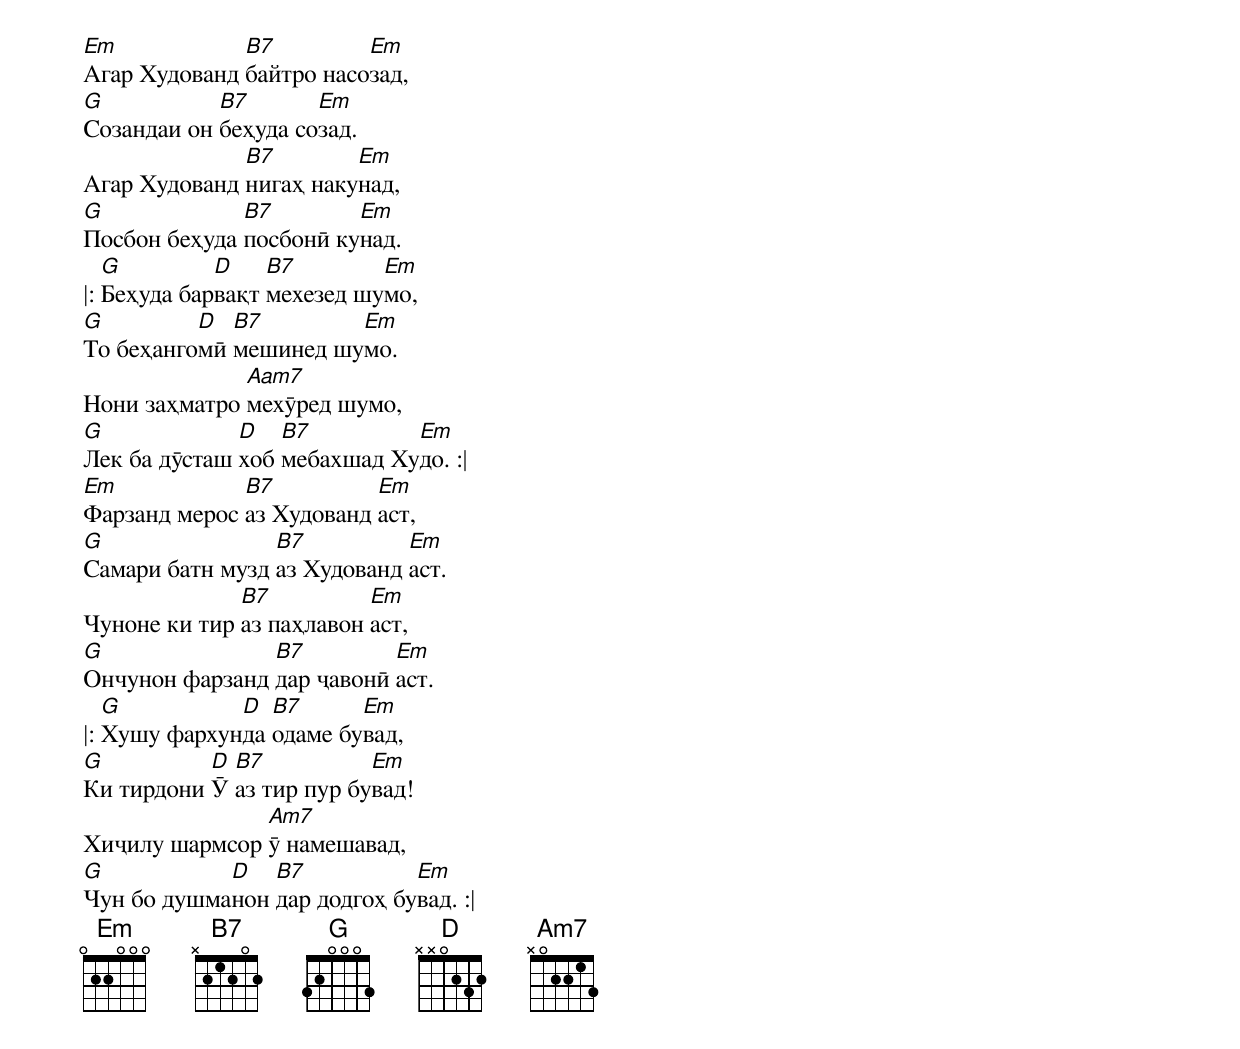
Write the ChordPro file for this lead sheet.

[Em]Агар Худованд [B7]байтро насо[Em]зад,
[G]Созандаи он [B7]беҳуда со[Em]зад.
Агар Худованд [B7]нигаҳ наку[Em]над,
[G]Посбон беҳуда [B7]посбонӣ ку[Em]над.
|: [G]Беҳуда бар[D]вақт [B7]мехезед шу[Em]мо,
[G]То беҳанго[D]мӣ [B7]мешинед шу[Em]мо.
Нони заҳматро [Aam7]мехӯред шумо,
[G]Лек ба дӯсташ [D]хоб [B7]мебахшад Ху[Em]до. :|
[Em]Фарзанд мерос [B7]аз Худованд [Em]аст,
[G]Самари батн музд [B7]аз Худованд [Em]аст.
Чуноне ки тир [B7]аз паҳлавон [Em]аст,
[G]Ончунон фарзанд [B7]дар ҷавонӣ [Em]аст.
|: [G]Хушу фархун[D]да [B7]одаме бу[Em]вад,
[G]Ки тирдони [D]Ӯ [B7]аз тир пур бу[Em]вад!
Хиҷилу шармсор [Am7]ӯ намешавад,
[G]Чун бо душма[D]нон [B7]дар додгоҳ бу[Em]вад. :|
